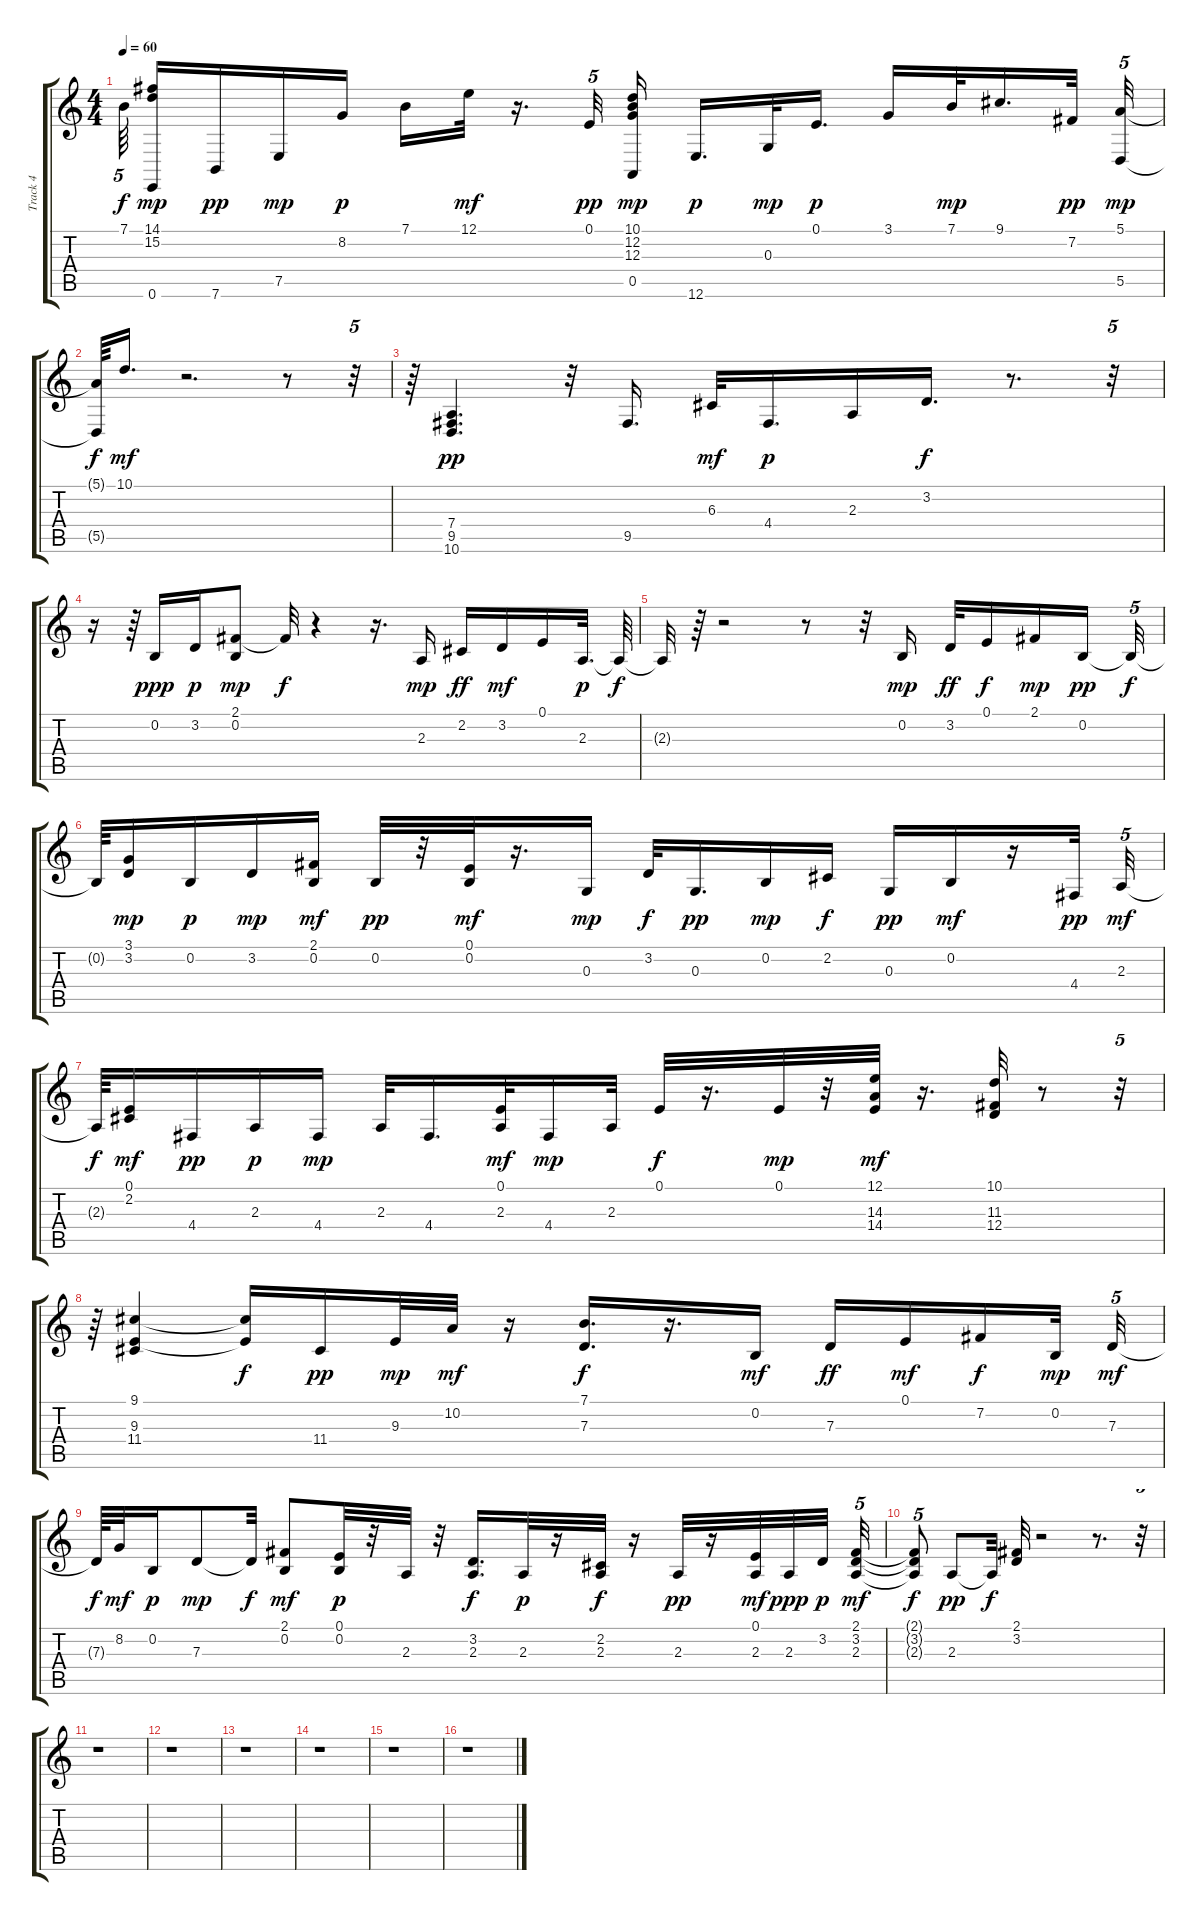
\track ("Track 4" "Track 4") {instrument acousticgrandpiano}
\staff {score tabs}
\tuning (E4 B3 G3 D3 A2 E2) {hide}
\ts (4 4)
\tempo 60
\clef g2
\ks c
7.1{t}.64{tu (5 4) dy f beam splitsecondary} (14.1 15.2 0.6).16{dy mp} 7.6.16{dy pp} 7.5.16{dy mp} 8.2.16{dy p} 7.1.16 12.1.32{dy mf} r.16{d} 0.1.32{tu (5 4) dy pp} (10.1 12.2 12.3 0.5).16{dy mp} 12.6.16{d dy p} 0.3.32{dy mp} 0.1.16{d dy p} 3.1.16 7.1.32{dy mp} 9.1.16{d} 7.2.32{dy pp} (5.1 5.5).32{tu (5 4) dy mp} |
(5.1{t} 5.5{t}).64{dy f} 10.1.16{d dy mf} r.2{d} r.8 r.32{tu (5 4)} |
r.64 (7.4 9.5 10.6).4{d dy pp} r.32 9.5.16{d} 6.3.32{dy mf} 4.4.16{d dy p} 2.3.16 3.2.16{d dy f} r.8{d} r.32{tu (5 4)} |
r.16 r.64 0.2.16{dy ppp} 3.2.16{dy p} (2.1 0.2).8{dy mp} 2.1{t}.32{dy f} r.4 r.16{d} 2.3.16{dy mp} 2.2.16{dy ff} 3.2.16{dy mf} 0.1.16 2.3.32{d dy p} 2.3{t}.64{dy f} |
2.3{t}.32 r.64 r.2 r.8 r.32 0.2.16{dy mp} 3.2.32{dy ff} 0.1.16{dy f} 2.1.16{dy mp} 0.2.16{dy pp beam splitsecondary} 0.2{t}.32{tu (5 4) dy f} |
0.2{t}.64 (3.1 3.2).16{dy mp} 0.2.16{dy p} 3.2.16{dy mp} (2.1 0.2).16{dy mf} 0.2.32{dy pp} r.32 (0.1 0.2).32{dy mf} r.16{d} 0.3.16{dy mp} 3.2.32{dy f} 0.3.16{d dy pp} 0.2.16{dy mp} 2.2.16{dy f} 0.3.16{dy pp} 0.2.16{dy mf} r.16 4.4.32{dy pp} 2.3.32{tu (5 4) dy mf} |
2.3{t}.64{dy f} (0.1 2.2).16{dy mf} 4.4.16{dy pp} 2.3.16{dy p} 4.4.16{dy mp} 2.3.32 4.4.16{d} (0.1 2.3).32{dy mf} 4.4.16{dy mp} 2.3.32 0.1.32{dy f} r.16{d} 0.1.32{dy mp} r.32 (12.1 14.3 14.4).32{dy mf} r.16{d} (10.1 11.3 12.4).32 r.8 r.32{tu (5 4)} |
r.64 (9.1 9.3 11.4).4 (9.1{t} 9.3{t}).16{dy f} 11.4.16{dy pp} 9.3.32{dy mp} 10.2.32{dy mf} r.16 (7.1 7.3).16{d dy f} r.16{d} 0.2.16{dy mf} 7.3.16{dy ff} 0.1.16{dy mf} 7.2.16{dy f} 0.2.32{dy mp} 7.3.32{tu (5 4) dy mf} |
7.3{t}.64{dy f} 8.2.32{dy mf} 0.2.16{dy p} 7.3.8{dy mp} 7.3{t}.32{dy f} (2.1 0.2).8{dy mf} (0.1 0.2).32{dy p} r.32 2.3.32 r.32 (3.2 2.3).16{d dy f} 2.3.32{dy p} r.16 (2.2 2.3).32{dy f} r.16 2.3.32{dy pp} r.16 (0.1 2.3).32{dy mf} 2.3.32{dy ppp} 3.2.32{dy p beam splitsecondary} (2.1 3.2 2.3).32{tu (5 4) dy mf} |
(2.1{t} 3.2{t} 2.3{t}).8{tu (5 4) dy f} 2.3.8{dy pp} 2.3{t}.32{dy f} (2.1 3.2).32 r.2 r.8{d} r.32{tu (5 4)} |
r.1 |
r.1 |
r.1 |
r.1 |
r.1 |
r.1
